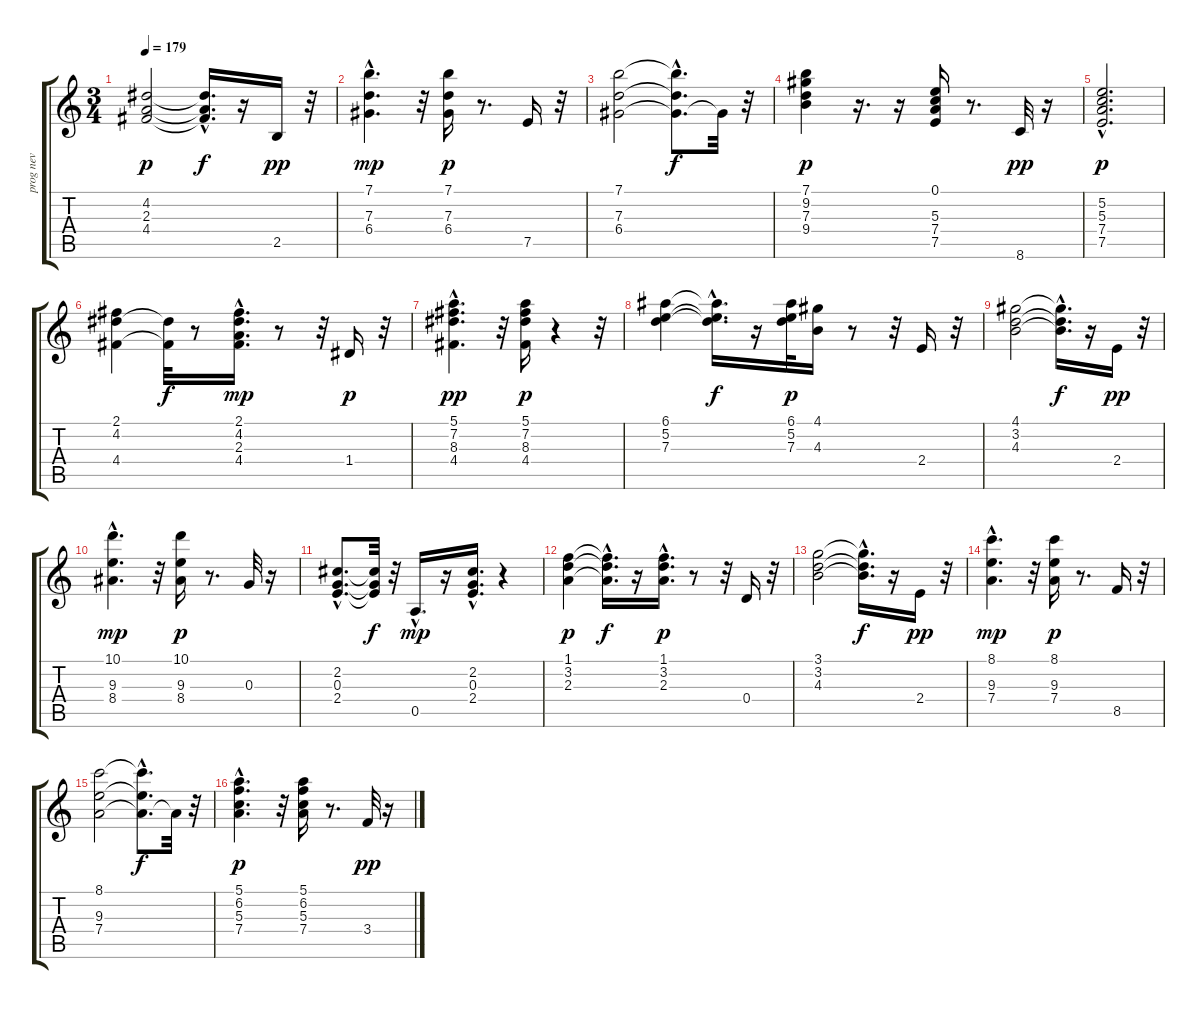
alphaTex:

\track ("prog nev" "prog nev") {instrument electricguitarjazz}
\staff {score tabs}
\tuning (E4 B3 G3 D3 A2 E2) {hide}
\ts (3 4)
\tempo 179
\clef g2
\ks c
(4.2 2.3 4.4).2{dy p} (4.2{hac t} 2.3{t} 4.4{hac t}).16{d dy f} r.16 2.5.16{dy pp} r.32 |
(7.1 7.3{hac} 6.4{hac}).4{d dy mp} r.32 (7.1 7.3 6.4).16{dy p} r.8{d} 7.5.16 r.32 |
(7.1 7.3 6.4).2 (7.1{t} 7.3{t} 6.4{hac t}).8{d dy f} 6.4{t}.32 r.32 |
(7.1 9.2 7.3 9.4).4{dy p} r.16{d} r.16 (0.1 5.3 7.4 7.5).16 r.8{d} 8.6.32{dy pp} r.16 |
(5.2{hac} 5.3{hac} 7.4 7.5{hac}).2{d dy p} |
(2.1 4.2 4.4).4 (4.2{t} 4.4{t}).32{dy f} r.8 (2.1 4.2{hac} 2.3 4.4{hac}).16{d dy mp} r.8 r.32 1.4.16{dy p} r.32 |
(5.1{hac} 7.2 8.3{hac} 4.4).4{d dy pp} r.32 (5.1 7.2 8.3 4.4).16{dy p} r.4 r.32 |
(6.1 5.2 7.3).4 (6.1{hac t} 5.2{hac t} 7.3{hac t}).16{d dy f} r.16 (6.1 5.2 7.3).32{dy p} (4.1 4.3).16 r.8 r.32 2.4.16 r.32 |
(4.1 3.2 4.3).2 (4.1{hac t} 3.2{t} 4.3{hac t}).16{d dy f} r.16 2.4.16{dy pp} r.32 |
(10.1 9.3{hac} 8.4{hac}).4{d dy mp} r.32 (10.1 9.3 8.4).16{dy p} r.8{d} 0.3.32 r.16 |
(2.2{hac} 0.3{hac} 2.4{hac}).8{d} (2.2{t} 0.3{t} 2.4{t}).32{dy f} r.32 0.5{hac}.16{d dy mp} r.16 (2.2{hac} 0.3 2.4{hac}).16{d} r.4 |
(1.1 3.2 2.3).4{dy p} (1.1{hac t} 3.2{hac t} 2.3{hac t}).16{d dy f} r.16 (1.1 3.2 2.3{hac}).16{d dy p} r.8 r.32 0.4.16 r.32 |
(3.1 3.2 4.3).2 (3.1{hac t} 3.2{t} 4.3{hac t}).16{d dy f} r.16 2.4.16{dy pp} r.32 |
(8.1 9.3{hac} 7.4{hac}).4{d dy mp} r.32 (8.1 9.3 7.4).16{dy p} r.8{d} 8.5.16 r.32 |
(8.1 9.3 7.4).2 (8.1{t} 9.3{t} 7.4{hac t}).8{d dy f} 7.4{t}.32 r.32 |
(5.1{hac} 6.2{hac} 5.3 7.4{hac}).4{d dy p} r.32 (5.1 6.2 5.3 7.4).16 r.8{d} 3.4.32{dy pp} r.16
